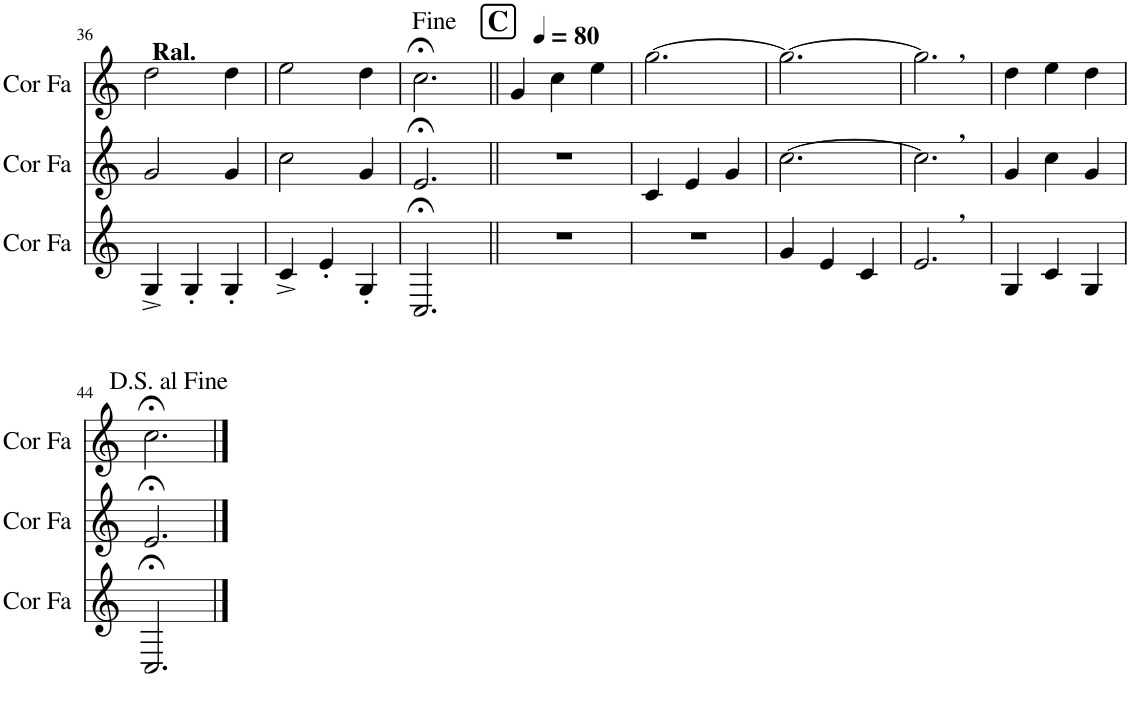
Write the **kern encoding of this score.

**kern	**kern	**kern
*part3	*part2	*part1
*staff3	*staff2	*staff1
*I"Cor en Fa	*I"Cor en Fa	*I"Cor en Fa
!!LO:PB:g=z
*clefG2	*clefG2	*clefG2
*Trd4c7	*Trd4c7	*Trd4c7
*k[]	*k[]	*k[]
*M3/4	*M3/4	*M3/4
=36	=36	=36
!	!	!LO:TX:a:B:t=Ral.
4G^/	2g/	2dd\
4G'/	.	.
4G'/	4g/	4dd\
=37	=37	=37
4c^/	2cc\	2ee\
4e'/	.	.
4G'/	4g/	4dd\
=38	=38	=38
2.C;</	2.e;</	2.cc;<\
=39||	=39||	=39||
!!LO:REH:place=s1:a:B:cj:fs=14:t=C
*	*	*MM80
2.r	2.r	4g/
.	.	4cc\
.	.	4ee\
=40	=40	=40
2.r	4c/	[2.gg\
.	4e/	.
.	4g/	.
=41	=41	=41
4g/	[2.cc\	2.gg\_
4e/	.	.
4c/	.	.
=42	=42	=42
!	!	!LO:TX:a:B:t=,
!	!LO:TX:a:B:t=,	!
!LO:TX:a:B:t=,	!	!
2.e/	2.cc\]	2.gg\]
=43	=43	=43
4G/	4g/	4dd\
4c/	4cc\	4ee\
4G/	4g/	4dd\
!!LO:LB:g=z
=44	=44	=44
2.C;</	2.e;</	2.cc;<\
==	==	==
*-	*-	*-
